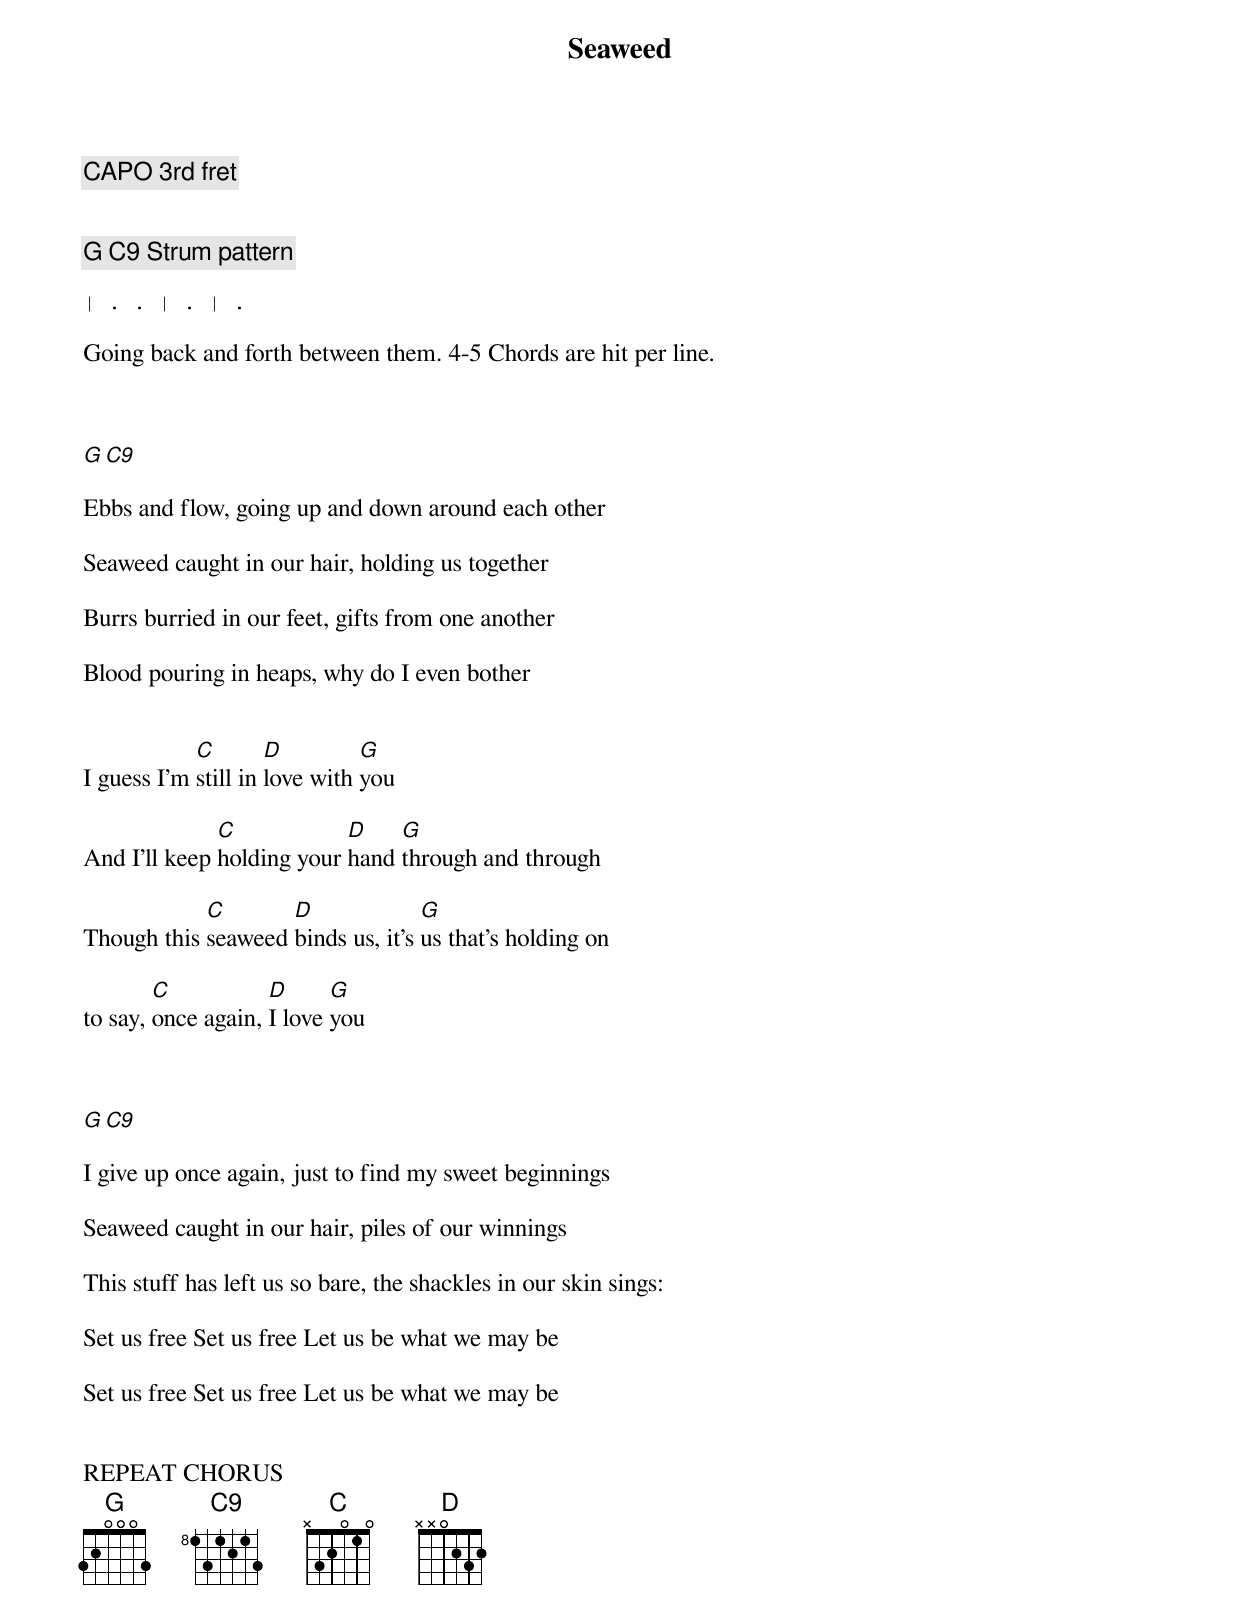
Seaweed

CAPO 3rd fret


G C9 Strum pattern

| . . | . | .

Going back and forth between them. 4-5 Chords are hit per line.



G C9

Ebbs and flow, going up and down around each other

Seaweed caught in our hair, holding us together

Burrs burried in our feet, gifts from one another

Blood pouring in heaps, why do I even bother


            C        D         G
I guess I'm still in love with you

              C            D    G
And I'll keep holding your hand through and through

            C       D              G
Though this seaweed binds us, it's us that's holding on

        C           D      G
to say, once again, I love you



G C9

I give up once again, just to find my sweet beginnings

Seaweed caught in our hair, piles of our winnings

This stuff has left us so bare, the shackles in our skin sings:

Set us free Set us free Let us be what we may be

Set us free Set us free Let us be what we may be


REPEAT CHORUS
